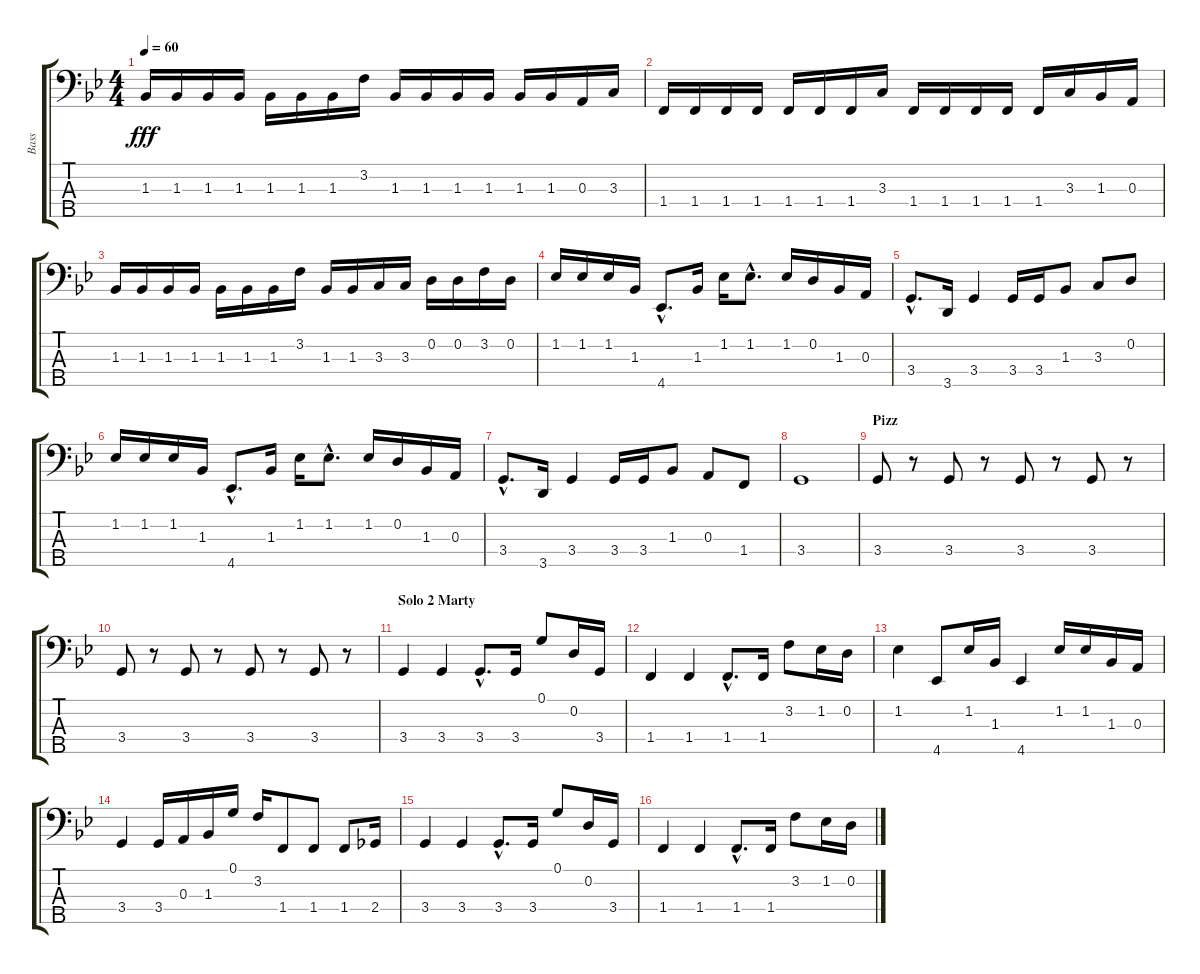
\track ("Bass" "Bass") {instrument electricbassfinger}
\staff {score tabs}
\tuning (G2 D2 A1 E1 B0) {hide}
\ts (4 4)
\tempo 60
\clef f4
\ks gminor
1.3.16{dy fff} 1.3.16 1.3.16 1.3.16 1.3.16 1.3.16 1.3.16 3.2.16 1.3.16 1.3.16 1.3.16 1.3.16 1.3.16 1.3.16 0.3.16 3.3.16 |
1.4.16 1.4.16 1.4.16 1.4.16 1.4.16 1.4.16 1.4.16 3.3.16 1.4.16 1.4.16 1.4.16 1.4.16 1.4.16 3.3.16 1.3.16 0.3.16 |
1.3.16 1.3.16 1.3.16 1.3.16 1.3.16 1.3.16 1.3.16 3.2.16 1.3.16 1.3.16 3.3.16 3.3.16 0.2.16 0.2.16 3.2.16 0.2.16 |
1.2.16 1.2.16 1.2.16 1.3.16 4.5{hac}.8{d} 1.3.16 1.2.16 1.2{hac}.8{d} 1.2.16 0.2.16 1.3.16 0.3.16 |
3.4{hac}.8{d} 3.5.16 3.4.4 3.4.16 3.4.16 1.3.8 3.3.8 0.2.8 |
1.2.16 1.2.16 1.2.16 1.3.16 4.5{hac}.8{d} 1.3.16 1.2.16 1.2{hac}.8{d} 1.2.16 0.2.16 1.3.16 0.3.16 |
3.4{hac}.8{d} 3.5.16 3.4.4 3.4.16 3.4.16 1.3.8 0.3.8 1.4.8 |
3.4.1 |
\section ("" "Pizz")
3.4.8 r.8 3.4.8 r.8 3.4.8 r.8 3.4.8 r.8 |
3.4.8 r.8 3.4.8 r.8 3.4.8 r.8 3.4.8 r.8 |
\section ("" "Solo 2 Marty")
3.4.4 3.4.4 3.4{hac}.8{d} 3.4.16 0.1.8 0.2.16 3.4.16 |
1.4.4 1.4.4 1.4{hac}.8{d} 1.4.16 3.2.8 1.2.16 0.2.16 |
1.2.4 4.5.8 1.2.16 1.3.16 4.5.4 1.2.16 1.2.16 1.3.16 0.3.16 |
3.4.4 3.4.16 0.3.16 1.3.16 0.1.16 3.2.16 1.4.8 1.4.8 1.4.8 2.4.16 |
3.4.4 3.4.4 3.4{hac}.8{d} 3.4.16 0.1.8 0.2.16 3.4.16 |
1.4.4 1.4.4 1.4{hac}.8{d} 1.4.16 3.2.8 1.2.16 0.2.16
